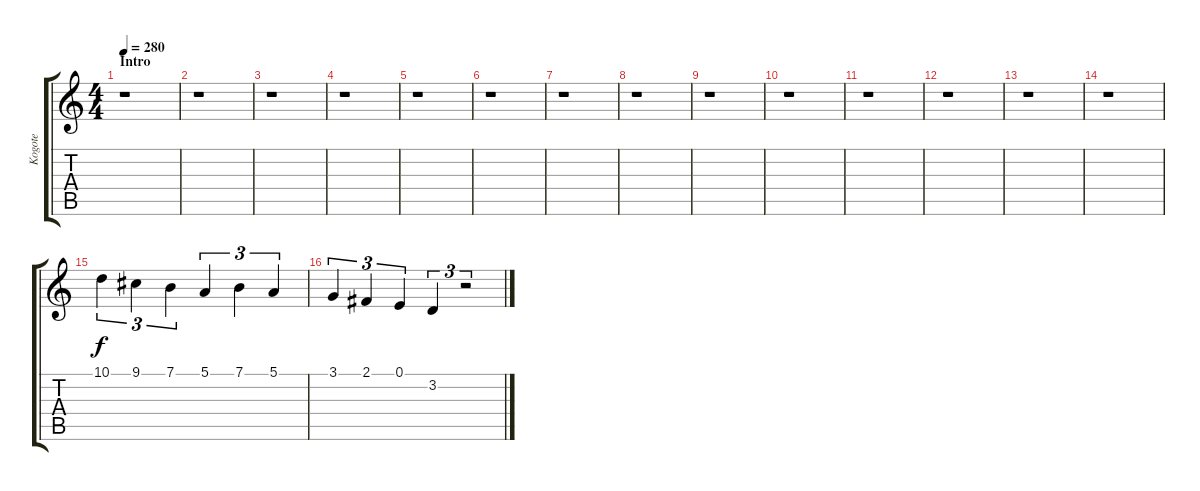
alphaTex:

\track ("Kogote" "Kogote") {instrument accordion}
\staff {score tabs}
\tuning (E4 B3 G3 D3 A2 E2) {hide}
\ts (4 4)
\section ("" "Intro")
\tempo 280
\clef g2
\ks c
r.1{dy f instrument accordion} |
r.1 |
r.1 |
r.1 |
r.1 |
r.1 |
r.1 |
r.1 |
r.1 |
r.1 |
r.1 |
r.1 |
r.1 |
r.1 |
10.1.4{tu (3 2)} 9.1.4{tu (3 2)} 7.1.4{tu (3 2)} 5.1.4{tu (3 2)} 7.1.4{tu (3 2)} 5.1.4{tu (3 2)} |
3.1.4{tu (3 2)} 2.1.4{tu (3 2)} 0.1.4{tu (3 2)} 3.2.4{tu (3 2)} r.2{tu (3 2)}
